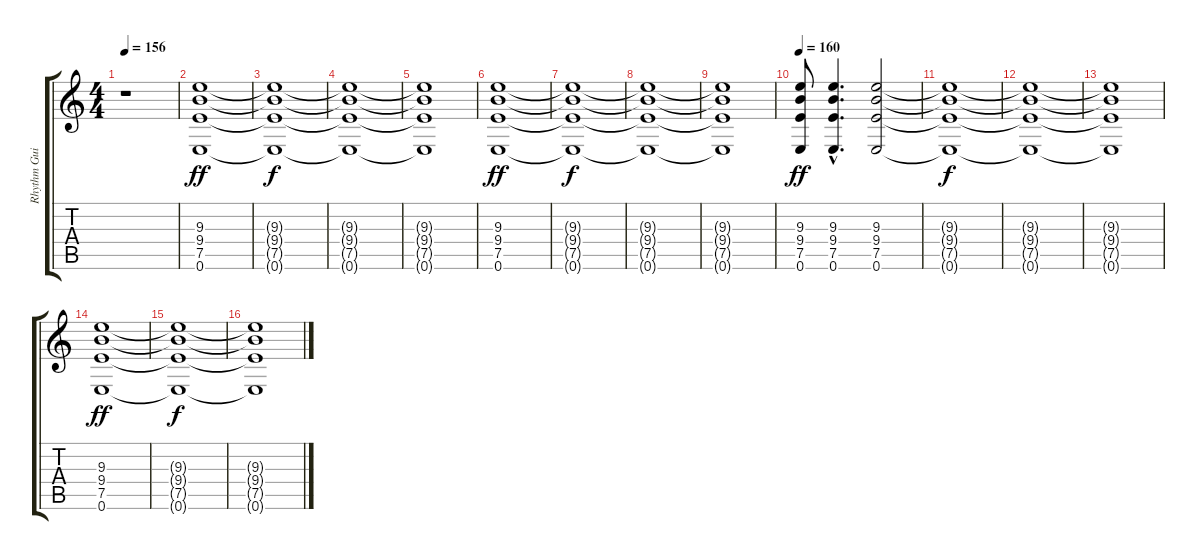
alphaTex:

\track ("Rhythm Guitar" "Rhythm Gui") {instrument distortionguitar}
\staff {score tabs}
\tuning (E4 B3 G3 D3 A2 E2) {hide}
\ts (4 4)
\tempo 156
\tempo 167
\tempo 156
\clef g2
\ks c
r.1{dy ff instrument distortionguitar} |
(9.3 9.4 7.5 0.6).1 |
(9.3{t} 9.4{t} 7.5{t} 0.6{t}).1{dy f} |
(9.3{t} 9.4{t} 7.5{t} 0.6{t}).1 |
(9.3{t} 9.4{t} 7.5{t} 0.6{t}).1 |
(9.3 9.4 7.5 0.6).1{dy ff} |
(9.3{t} 9.4{t} 7.5{t} 0.6{t}).1{dy f} |
(9.3{t} 9.4{t} 7.5{t} 0.6{t}).1 |
(9.3{t} 9.4{t} 7.5{t} 0.6{t}).1 |
\tempo 160
(9.3 9.4 7.5 0.6).8{dy ff} (9.3{hac} 9.4{hac} 7.5{hac} 0.6{hac}).4{d} (9.3 9.4 7.5 0.6).2 |
(9.3{t} 9.4{t} 7.5{t} 0.6{t}).1{dy f} |
(9.3{t} 9.4{t} 7.5{t} 0.6{t}).1 |
(9.3{t} 9.4{t} 7.5{t} 0.6{t}).1 |
(9.3 9.4 7.5 0.6).1{dy ff} |
(9.3{t} 9.4{t} 7.5{t} 0.6{t}).1{dy f} |
(9.3{t} 9.4{t} 7.5{t} 0.6{t}).1
